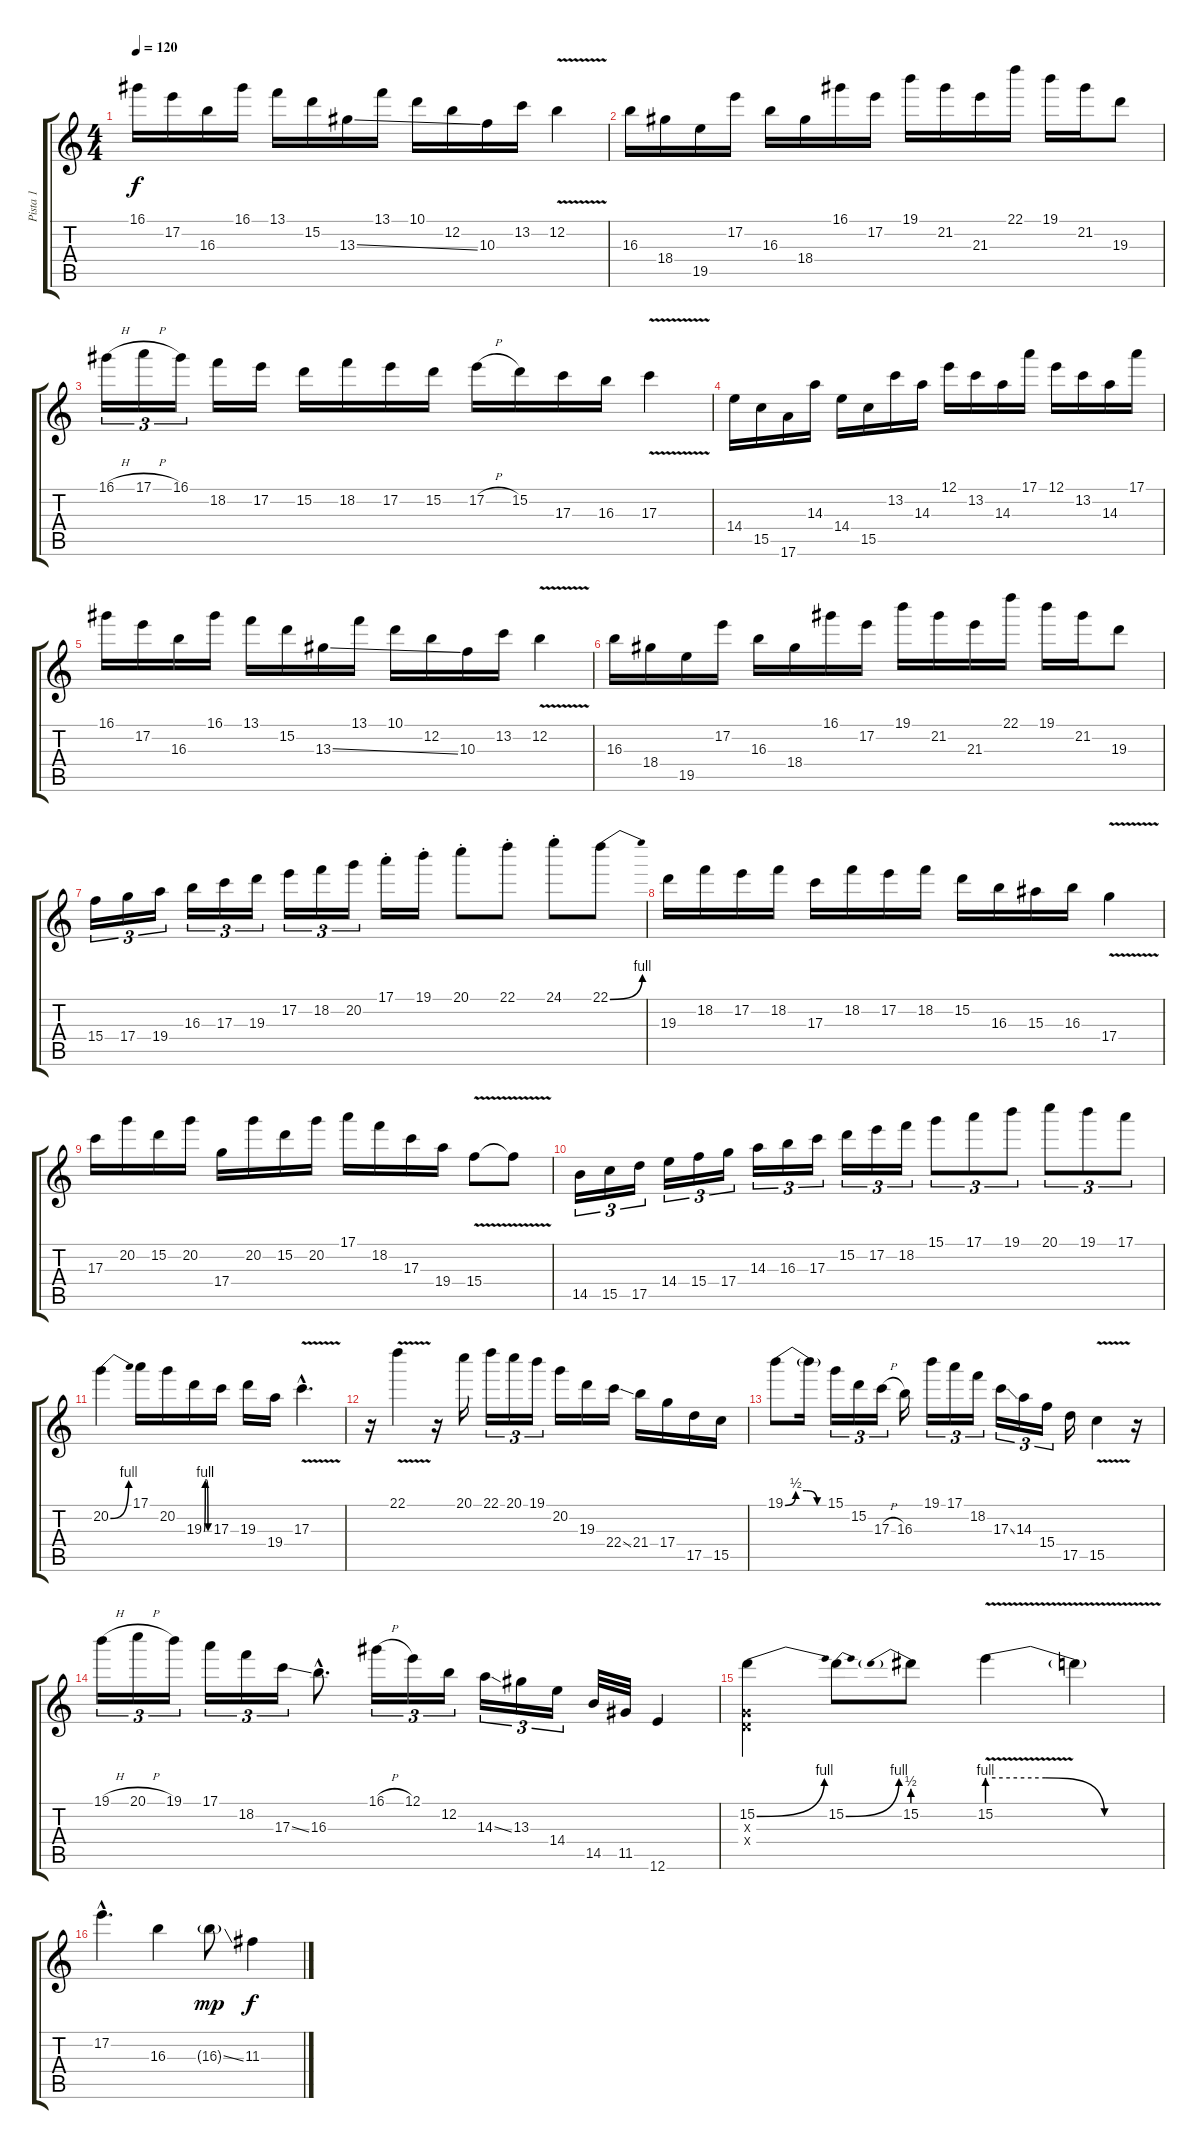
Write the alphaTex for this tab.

\track ("Pista 1" "Pista 1") {instrument distortionguitar}
\staff {score tabs}
\tuning (E4 B3 G3 D3 A2 E2) {hide}
\ts (4 4)
\tempo 120
\clef g2
\ks c
16.1.16{dy f} 17.2.16 16.3.16 16.1.16 13.1.16 15.2.16 13.3{ss}.16 13.1.16 10.1.16 12.2.16 10.3.16 13.2.16 12.2{v}.4 |
16.3.16 18.4.16 19.5.16 17.2.16 16.3.16 18.4.16 16.1.16 17.2.16 19.1.16 21.2.16 21.3.16 22.1.16 19.1.16 21.2.16 19.3.8 |
16.1{h}.16{tu (3 2)} 17.1{h}.16{tu (3 2)} 16.1.16{tu (3 2)} 18.2.16 17.2.16 15.2.16 18.2.16 17.2.16 15.2.16 17.2{h}.16 15.2.16 17.3.16 16.3.16 17.3{v}.4 |
14.4.16 15.5.16 17.6.16 14.3.16 14.4.16 15.5.16 13.2.16 14.3.16 12.1.16 13.2.16 14.3.16 17.1.16 12.1.16 13.2.16 14.3.16 17.1.16 |
16.1.16 17.2.16 16.3.16 16.1.16 13.1.16 15.2.16 13.3{ss}.16 13.1.16 10.1.16 12.2.16 10.3.16 13.2.16 12.2{v}.4 |
16.3.16 18.4.16 19.5.16 17.2.16 16.3.16 18.4.16 16.1.16 17.2.16 19.1.16 21.2.16 21.3.16 22.1.16 19.1.16 21.2.16 19.3.8 |
15.4.16{tu (3 2)} 17.4.16{tu (3 2)} 19.4.16{tu (3 2)} 16.3.16{tu (3 2)} 17.3.16{tu (3 2)} 19.3.16{tu (3 2)} 17.2.16{tu (3 2)} 18.2.16{tu (3 2)} 20.2.16{tu (3 2)} 17.1{st}.16 19.1{st}.16 20.1{st}.8 22.1{st}.8 24.1{st}.8 22.1{be (bend 0 0 60 4)}.8 |
19.3.16 18.2.16 17.2.16 18.2.16 17.3.16 18.2.16 17.2.16 18.2.16 15.2.16 16.3.16 15.3.16 16.3.16 17.4{v}.4 |
17.3.16 20.2.16 15.2.16 20.2.16 17.4.16 20.2.16 15.2.16 20.2.16 17.1.16 18.2.16 17.3.16 19.4.16 15.4{v}.8 15.4{t}.8 |
14.5.16{tu (3 2)} 15.5.16{tu (3 2)} 17.5.16{tu (3 2)} 14.4.16{tu (3 2)} 15.4.16{tu (3 2)} 17.4.16{tu (3 2)} 14.3.16{tu (3 2)} 16.3.16{tu (3 2)} 17.3.16{tu (3 2)} 15.2.16{tu (3 2)} 17.2.16{tu (3 2)} 18.2.16{tu (3 2)} 15.1.8{tu (3 2)} 17.1.8{tu (3 2)} 19.1.8{tu (3 2)} 20.1.8{tu (3 2)} 19.1.8{tu (3 2)} 17.1.8{tu (3 2)} |
20.2{be (bend 0 0 60 4)}.4 17.1.16 20.2.16 19.3{be (custom 0 0 15 4 30 4 45 0 60 0)}.16 17.3.16 19.3.16 19.4.16 17.3{v hac}.4{d} |
r.16 22.1{v}.4 r.16 20.1.16 22.1.16{tu (3 2)} 20.1.16{tu (3 2)} 19.1.16{tu (3 2)} 20.2.16 19.3.16 22.4{ss}.16 21.4.16 17.4.16 17.5.16 15.5.16 |
19.1{be (custom 0 0 15 2 30 2 45 0 60 0)}.8 19.1{t}.16 15.1.16{tu (3 2)} 15.2.16{tu (3 2)} 17.3{h}.16{tu (3 2)} 16.3.16 19.1.16{tu (3 2)} 17.1.16{tu (3 2)} 18.2.16{tu (3 2)} 17.3{ss}.16{tu (3 2)} 14.3.16{tu (3 2)} 15.4.16{tu (3 2)} 17.5.16 15.5{v}.4 r.16 |
19.1{h}.16{tu (3 2)} 20.1{h}.16{tu (3 2)} 19.1.16{tu (3 2)} 17.1.16{tu (3 2)} 18.2.16{tu (3 2)} 17.3{ss}.16{tu (3 2)} 16.3{hac}.8{d} 16.1{h}.16{tu (3 2)} 12.1.16{tu (3 2)} 12.2.16{tu (3 2)} 14.3{ss}.16{tu (3 2)} 13.3.16{tu (3 2)} 14.4.16{tu (3 2)} 14.5.32 11.5.32 12.6.4 |
(15.2{be (bend 0 0 60 4)} 0.3{x} 0.4{x}).4 15.2{be (bend 0 0 60 4)}.8 15.2{be (prebend 0 2 60 2)}.8 15.2{be (custom 0 4 20 4 40 0 60 0) v}.4 15.2{t}.4 |
17.2{hac}.4{d} 16.3.4 16.3{ss g}.8{dy mp} 11.3.4{dy f}
